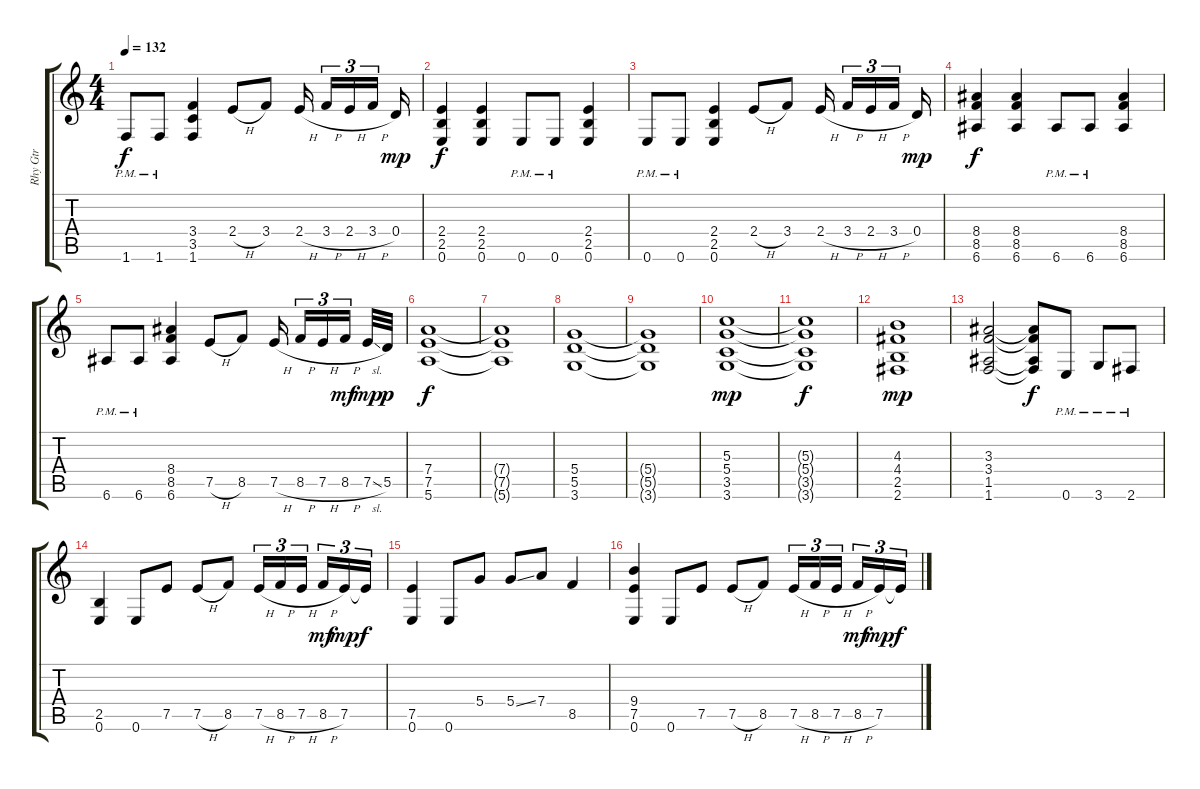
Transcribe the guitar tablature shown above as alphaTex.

\track ("Rhy Gtr" "Rhy Gtr") {instrument distortionguitar}
\staff {score tabs}
\tuning (E4 B3 G3 D3 A2 E2) {hide}
\ts (4 4)
\tempo 132
\clef g2
\ks c
1.6{pm}.8{dy f} 1.6{pm}.8 (3.4 3.5 1.6).4 2.4{h}.8 3.4.8 2.4{h}.16{beam splitsecondary} 3.4{h}.16{tu (3 2)} 2.4{h}.16{tu (3 2)} 3.4{h}.16{tu (3 2) beam splitsecondary} 0.4.16{dy mp} |
(2.4 2.5 0.6).4{dy f} (2.4 2.5 0.6).4 0.6{pm}.8 0.6{pm}.8 (2.4 2.5 0.6).4 |
0.6{pm}.8 0.6{pm}.8 (2.4 2.5 0.6).4 2.4{h}.8 3.4.8 2.4{h}.16{beam splitsecondary} 3.4{h}.16{tu (3 2)} 2.4{h}.16{tu (3 2)} 3.4{h}.16{tu (3 2) beam splitsecondary} 0.4.16{dy mp} |
(8.4 8.5 6.6).4{dy f} (8.4 8.5 6.6).4 6.6{pm}.8 6.6{pm}.8 (8.4 8.5 6.6).4 |
6.6{pm}.8 6.6{pm}.8 (8.4 8.5 6.6).4 7.5{h}.8 8.5.8 7.5{h}.16{beam splitsecondary} 8.5{h}.16{tu (3 2)} 7.5{h}.16{tu (3 2)} 8.5{h}.16{tu (3 2) dy mf beam splitsecondary} 7.5{sl}.32{dy mp} 5.5.32{dy p} |
(7.4 7.5 5.6).1{dy f} |
(7.4{t} 7.5{t} 5.6{t}).1 |
(5.4 5.5 3.6).1 |
(5.4{t} 5.5{t} 3.6{t}).1 |
(5.3 5.4 3.5 3.6).1{dy mp} |
(5.3{t} 5.4{t} 3.5{t} 3.6{t}).1{dy f} |
(4.3 4.4 2.5 2.6).1{dy mp} |
(3.3 3.4 1.5 1.6).2 (3.3{t} 3.4{t} 1.5{t} 1.6{t}).8{dy f} 0.6{pm}.8 3.6{pm}.8 2.6{pm}.8 |
(2.5 0.6).4 0.6.8 7.5.8 7.5{h}.8 8.5.8 7.5{h}.16{tu (3 2)} 8.5{h}.16{tu (3 2)} 7.5{h}.16{tu (3 2) beam splitsecondary} 8.5{h}.16{tu (3 2) dy mf} 7.5.16{tu (3 2) dy mp} 7.5{t}.16{tu (3 2) dy f} |
(7.5 0.6).4 0.6.8 5.4.8 5.4{ss}.8 7.4.8 8.5.4 |
(9.4 7.5 0.6).4 0.6.8 7.5.8 7.5{h}.8 8.5.8 7.5{h}.16{tu (3 2)} 8.5{h}.16{tu (3 2)} 7.5{h}.16{tu (3 2) beam splitsecondary} 8.5{h}.16{tu (3 2) dy mf} 7.5.16{tu (3 2) dy mp} 7.5{t}.16{tu (3 2) dy f}
